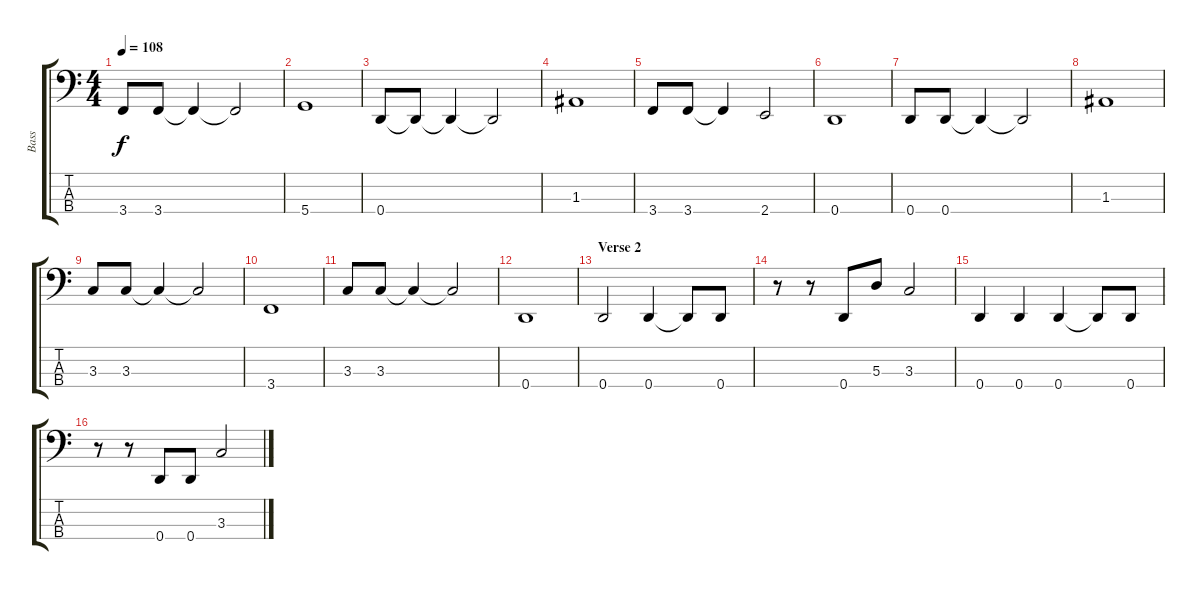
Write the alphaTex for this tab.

\track ("Bass" "Bass") {instrument electricbasspick}
\staff {score tabs}
\tuning (G2 D2 A1 D1) {hide}
\ts (4 4)
\tempo 108
\clef f4
\ks c
3.4.8{dy f} 3.4.8 3.4{t}.4 3.4{t}.2 |
5.4.1 |
0.4.8 0.4{t}.8 0.4{t}.4 0.4{t}.2 |
1.3.1 |
3.4.8 3.4.8 3.4{t}.4 2.4.2 |
0.4.1 |
0.4.8 0.4.8 0.4{t}.4 0.4{t}.2 |
1.3.1 |
3.3.8 3.3.8 3.3{t}.4 3.3{t}.2 |
3.4.1 |
3.3.8 3.3.8 3.3{t}.4 3.3{t}.2 |
0.4.1 |
\section ("" "Verse 2")
0.4.2 0.4.4 0.4{t}.8 0.4.8 |
r.8 r.8 0.4.8 5.3.8 3.3.2 |
0.4.4 0.4.4 0.4.4 0.4{t}.8 0.4.8 |
r.8 r.8 0.4.8 0.4.8 3.3.2
